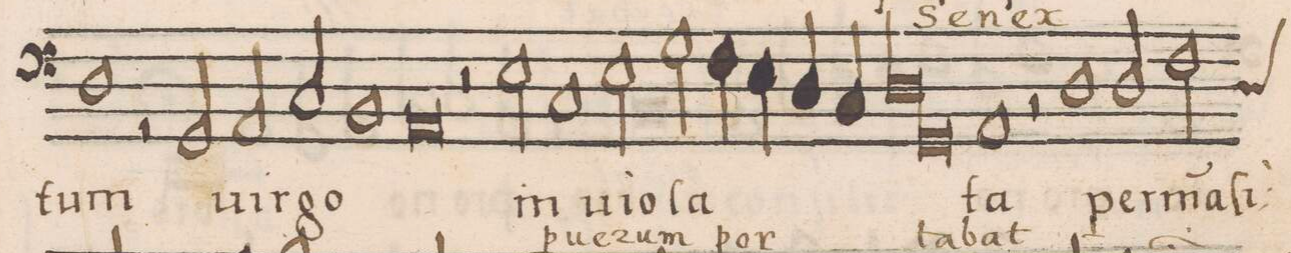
**kern	**text	**text
*I"BASSVS	*	*
*clefF4	*	*
*k[]	*	*
*met(C|)	*	*
*M2/1	*	*
1D	-tum	.
=13-	=13-	=13-
2r	.	.
2GG/	uir-	.
2AA/	.	.
2C/	-go	.
=14-	=14-	=14-
1BB	.	.
0AA	.	.
=15-	=15-	=15-
2r	.	.
2E\	in-	pu-
=16-	=16-	=16-
1C	-ui-	-e-
2E\	-o-	-rum
2G\	-la-	.
=17-	=17-	=17-
4F\	.	.
4E\	.	por-
4D/	.	.
4C/	.	.
*lig	*	*
1D	.	-ta-
=18-	=18-	=18-
1GG	.	.
*Xlig	*	*
1AA	-ta	-bat
=19-	=19-	=19-
*	*	*ij
2r	.	.
1D	per-	por-
2D/	-ma(n)-	-ta-
=20-	=20-	=20-
*custos:D	*	*
2F\	-ſi-	.
*-	*-	*-
